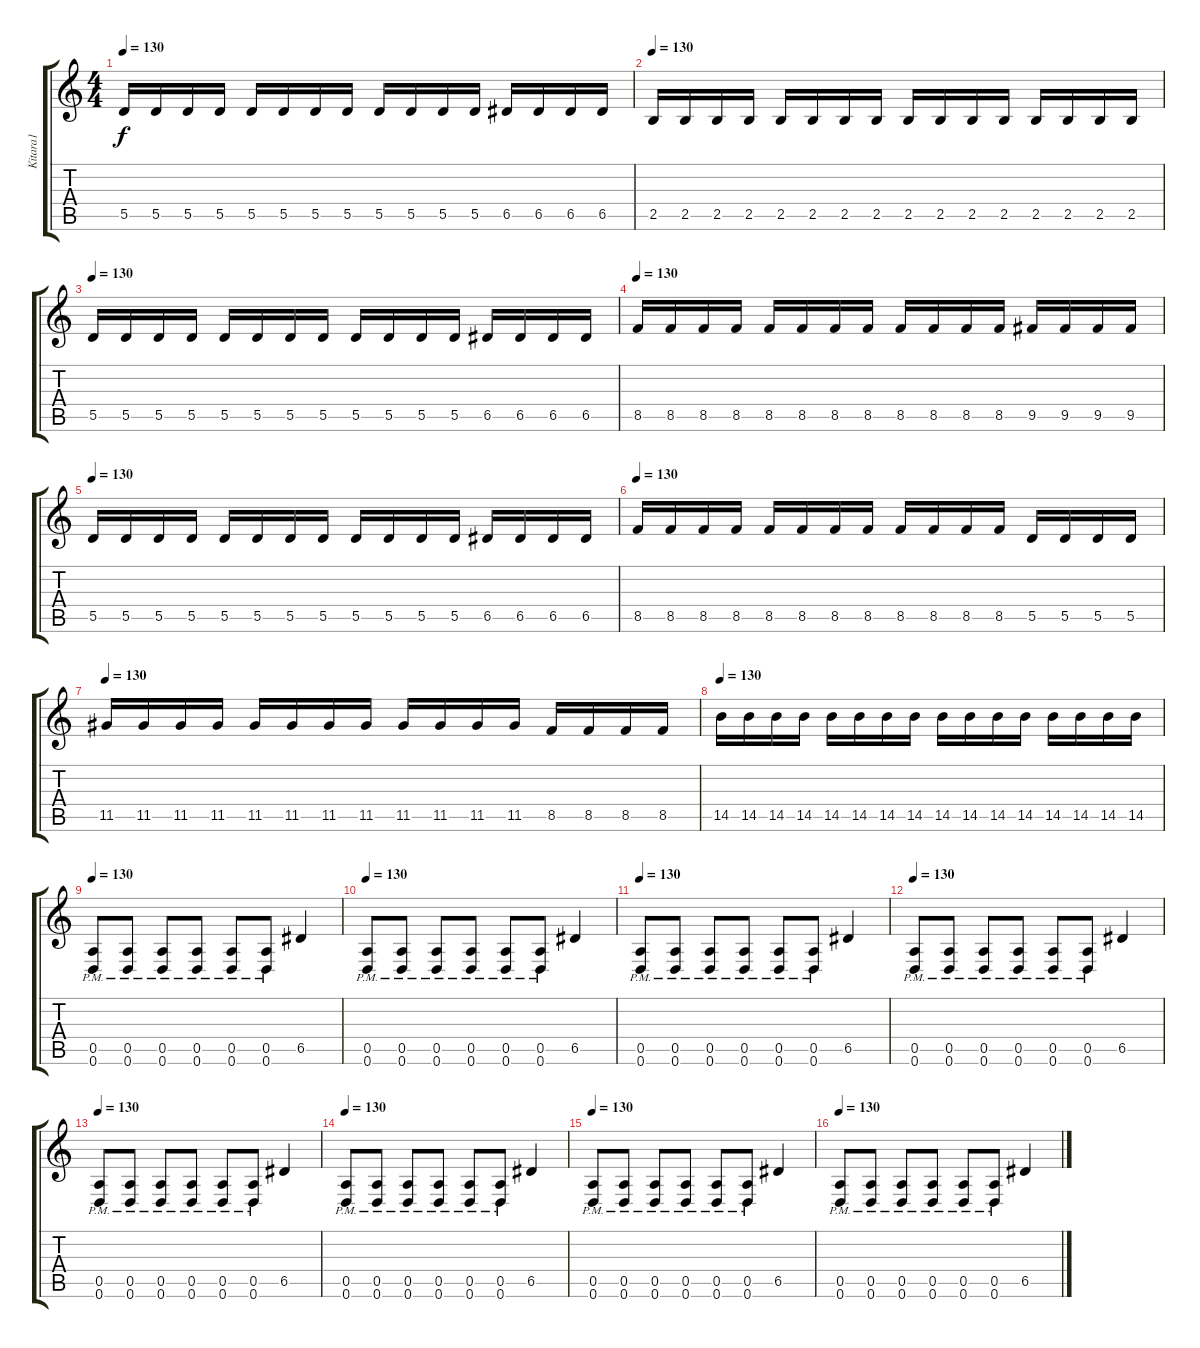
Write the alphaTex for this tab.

\track ("Kitara1" "Kitara1") {instrument distortionguitar}
\staff {score tabs}
\tuning (E4 B3 G3 D3 A2 D2) {hide}
\ts (4 4)
\tempo 130
\clef g2
\ks c
5.5.16{dy f} 5.5.16 5.5.16 5.5.16 5.5.16 5.5.16 5.5.16 5.5.16 5.5.16 5.5.16 5.5.16 5.5.16 6.5.16 6.5.16 6.5.16 6.5.16 |
\tempo 130
2.5.16 2.5.16 2.5.16 2.5.16 2.5.16 2.5.16 2.5.16 2.5.16 2.5.16 2.5.16 2.5.16 2.5.16 2.5.16 2.5.16 2.5.16 2.5.16 |
\tempo 130
5.5.16 5.5.16 5.5.16 5.5.16 5.5.16 5.5.16 5.5.16 5.5.16 5.5.16 5.5.16 5.5.16 5.5.16 6.5.16 6.5.16 6.5.16 6.5.16 |
\tempo 130
8.5.16 8.5.16 8.5.16 8.5.16 8.5.16 8.5.16 8.5.16 8.5.16 8.5.16 8.5.16 8.5.16 8.5.16 9.5.16 9.5.16 9.5.16 9.5.16 |
\tempo 130
5.5.16 5.5.16 5.5.16 5.5.16 5.5.16 5.5.16 5.5.16 5.5.16 5.5.16 5.5.16 5.5.16 5.5.16 6.5.16 6.5.16 6.5.16 6.5.16 |
\tempo 130
8.5.16 8.5.16 8.5.16 8.5.16 8.5.16 8.5.16 8.5.16 8.5.16 8.5.16 8.5.16 8.5.16 8.5.16 5.5.16 5.5.16 5.5.16 5.5.16 |
\tempo 130
11.5.16 11.5.16 11.5.16 11.5.16 11.5.16 11.5.16 11.5.16 11.5.16 11.5.16 11.5.16 11.5.16 11.5.16 8.5.16 8.5.16 8.5.16 8.5.16 |
\tempo 130
14.5.16 14.5.16 14.5.16 14.5.16 14.5.16 14.5.16 14.5.16 14.5.16 14.5.16 14.5.16 14.5.16 14.5.16 14.5.16 14.5.16 14.5.16 14.5.16 |
\tempo 130
(0.5{pm} 0.6{pm}).8 (0.5{pm} 0.6{pm}).8 (0.5{pm} 0.6{pm}).8 (0.5{pm} 0.6{pm}).8 (0.5{pm} 0.6{pm}).8 (0.5{pm} 0.6{pm}).8 6.5.4 |
\tempo 130
(0.5{pm} 0.6{pm}).8 (0.5{pm} 0.6{pm}).8 (0.5{pm} 0.6{pm}).8 (0.5{pm} 0.6{pm}).8 (0.5{pm} 0.6{pm}).8 (0.5{pm} 0.6{pm}).8 6.5.4 |
\tempo 130
(0.5{pm} 0.6{pm}).8 (0.5{pm} 0.6{pm}).8 (0.5{pm} 0.6{pm}).8 (0.5{pm} 0.6{pm}).8 (0.5{pm} 0.6{pm}).8 (0.5{pm} 0.6{pm}).8 6.5.4 |
\tempo 130
(0.5{pm} 0.6{pm}).8 (0.5{pm} 0.6{pm}).8 (0.5{pm} 0.6{pm}).8 (0.5{pm} 0.6{pm}).8 (0.5{pm} 0.6{pm}).8 (0.5{pm} 0.6{pm}).8 6.5.4 |
\tempo 130
(0.5{pm} 0.6{pm}).8 (0.5{pm} 0.6{pm}).8 (0.5{pm} 0.6{pm}).8 (0.5{pm} 0.6{pm}).8 (0.5{pm} 0.6{pm}).8 (0.5{pm} 0.6{pm}).8 6.5.4 |
\tempo 130
(0.5{pm} 0.6{pm}).8 (0.5{pm} 0.6{pm}).8 (0.5{pm} 0.6{pm}).8 (0.5{pm} 0.6{pm}).8 (0.5{pm} 0.6{pm}).8 (0.5{pm} 0.6{pm}).8 6.5.4 |
\tempo 130
(0.5{pm} 0.6{pm}).8 (0.5{pm} 0.6{pm}).8 (0.5{pm} 0.6{pm}).8 (0.5{pm} 0.6{pm}).8 (0.5{pm} 0.6{pm}).8 (0.5{pm} 0.6{pm}).8 6.5.4 |
\tempo 130
(0.5{pm} 0.6{pm}).8 (0.5{pm} 0.6{pm}).8 (0.5{pm} 0.6{pm}).8 (0.5{pm} 0.6{pm}).8 (0.5{pm} 0.6{pm}).8 (0.5{pm} 0.6{pm}).8 6.5.4
